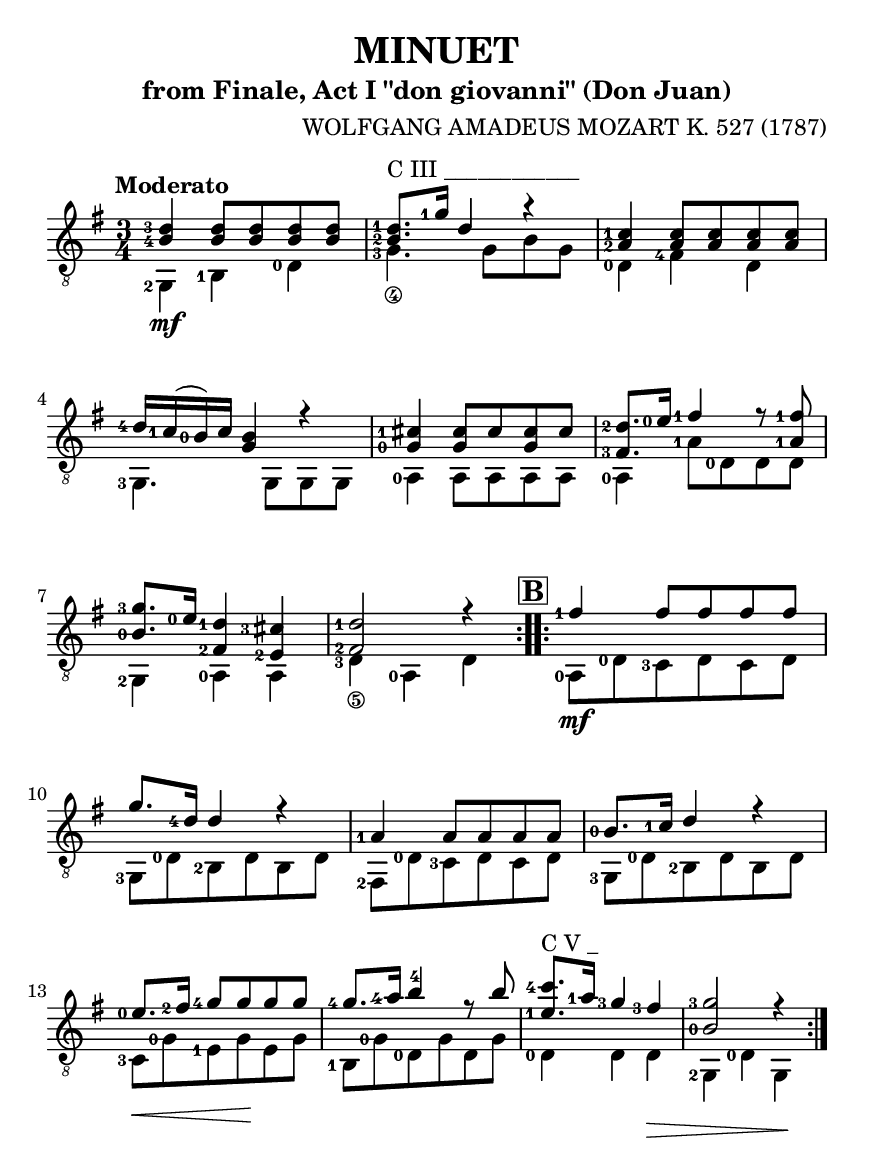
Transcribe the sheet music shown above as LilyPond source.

\version "2.24.1"

\paper {
  #(set-paper-size "a5")
  top-margin = 10\mm
  bottom-margin = 10\mm
  left-margin = 8\mm
  right-margin = 8\mm

  % Espaçamento entre sistemas com distância fixa
  system-system-spacing = #'((basic-distance . 24))

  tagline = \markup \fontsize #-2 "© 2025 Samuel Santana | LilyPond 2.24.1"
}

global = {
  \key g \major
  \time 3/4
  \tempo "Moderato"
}

\header {
  title = "MINUET"
  composer = "WOLFGANG AMADEUS MOZART K. 527 (1787)"
  subtitle = "from Finale, Act I \"don giovanni\" (Don Juan)"
}

soprano = \relative {
  \hide\mark \markup { \bold \box "A" }
  \set fingeringOrientations = #'(left)
  \repeat volta 2 {
    <b-4 d-3>4 <b d>8 <b d> <b d> <b d>
    <b-2 d-1>8. ^"C III ____________" <g'-1>16 d4 r
    <a-2 c-1>4 <a c>8 <a c> <a c> <a c>
    <d-4>16 <c-1> (<b-0>) c <g b>4 r4
    <g-0 cis-1>4 <g cis>8 cis <g cis> cis
    <fis,-3 d'-2>8. <e'-0>16 <fis-1>4 r8 <a,-1 fis'-1>
    <b-0 g'-3>8. <e-0>16 <fis,-2 d'-1>4 <e-2 cis'-3>4
    <fis-2 d'-1>2 r4
  }
  \mark \markup { \bold \box "B" }
  \repeat volta 2 {
    <fis'-1>4 fis8 fis fis fis
    g8. <d-4>16 d4 r
    <a-1>4 a8 a a a
    <b-0>8. <c-1>16  d4 r
    <e-0>8. \hide\< <fis-2>16 <g-4>8 g \! g g
    <g-4>8. \glissando <a-4>16 <b>4 -4 r8 b
    <e,-1 c'-4>8. ^"C V _" <a-1>16  <g-3>4 <fis-3> \hide\>
    <b,-0 g'-3>2 r4 \!
  }
}

alto = \relative {
  \set fingeringOrientations = #'(left)
  \repeat volta 2 {
    <g,-2>4 \mf <b-1> <d-0>
    <g-3_\4>4. g8\hide_\4 b\hide_\3 g\hide_\4
    <d-0>4 <fis-4> d
    <g,-3>4. g8 g g
    <a-0>4 a8 a a a
    <a-0>4 <a'-1>8 <d,-0> d d
    <g,-2>4 <a-0> a
    <d-3_\5>4 <a-0> d \hide_\5
  }
  \repeat volta 2 {
    <a-0>8 \mf <d-0> <c-3> d c d
    <g,-3>8 <d'-0> <b-2> d b d
    <fis,-2>8 <d'-0> <c-3> d c d
    <g,-3>8 <d'-0> <b-2> d b d
    <c-3>8 \< <g'-0> <e-1> g \! e g
    <b,-1>8 <g'-0> <d-0> g d g
    <d-0>4 d d \>
    <g,-2>4 <d'-0> g, \!
  }
}

\score {
  \new StaffGroup <<
    \new Staff <<
      \set fingeringOrientations = #'(left)
      \set Staff.midiInstrument = #"acoustic guitar (nylon)"
      \global
      \clef "treble_8"
      \new Voice = "soprano" { \voiceOne \soprano }
      \new Voice = "alto" { \voiceTwo \alto }
    >>
  >>
  \layout {
    indent = 0
  }
  \midi {
    \tempo 4 = 112
  }
}
